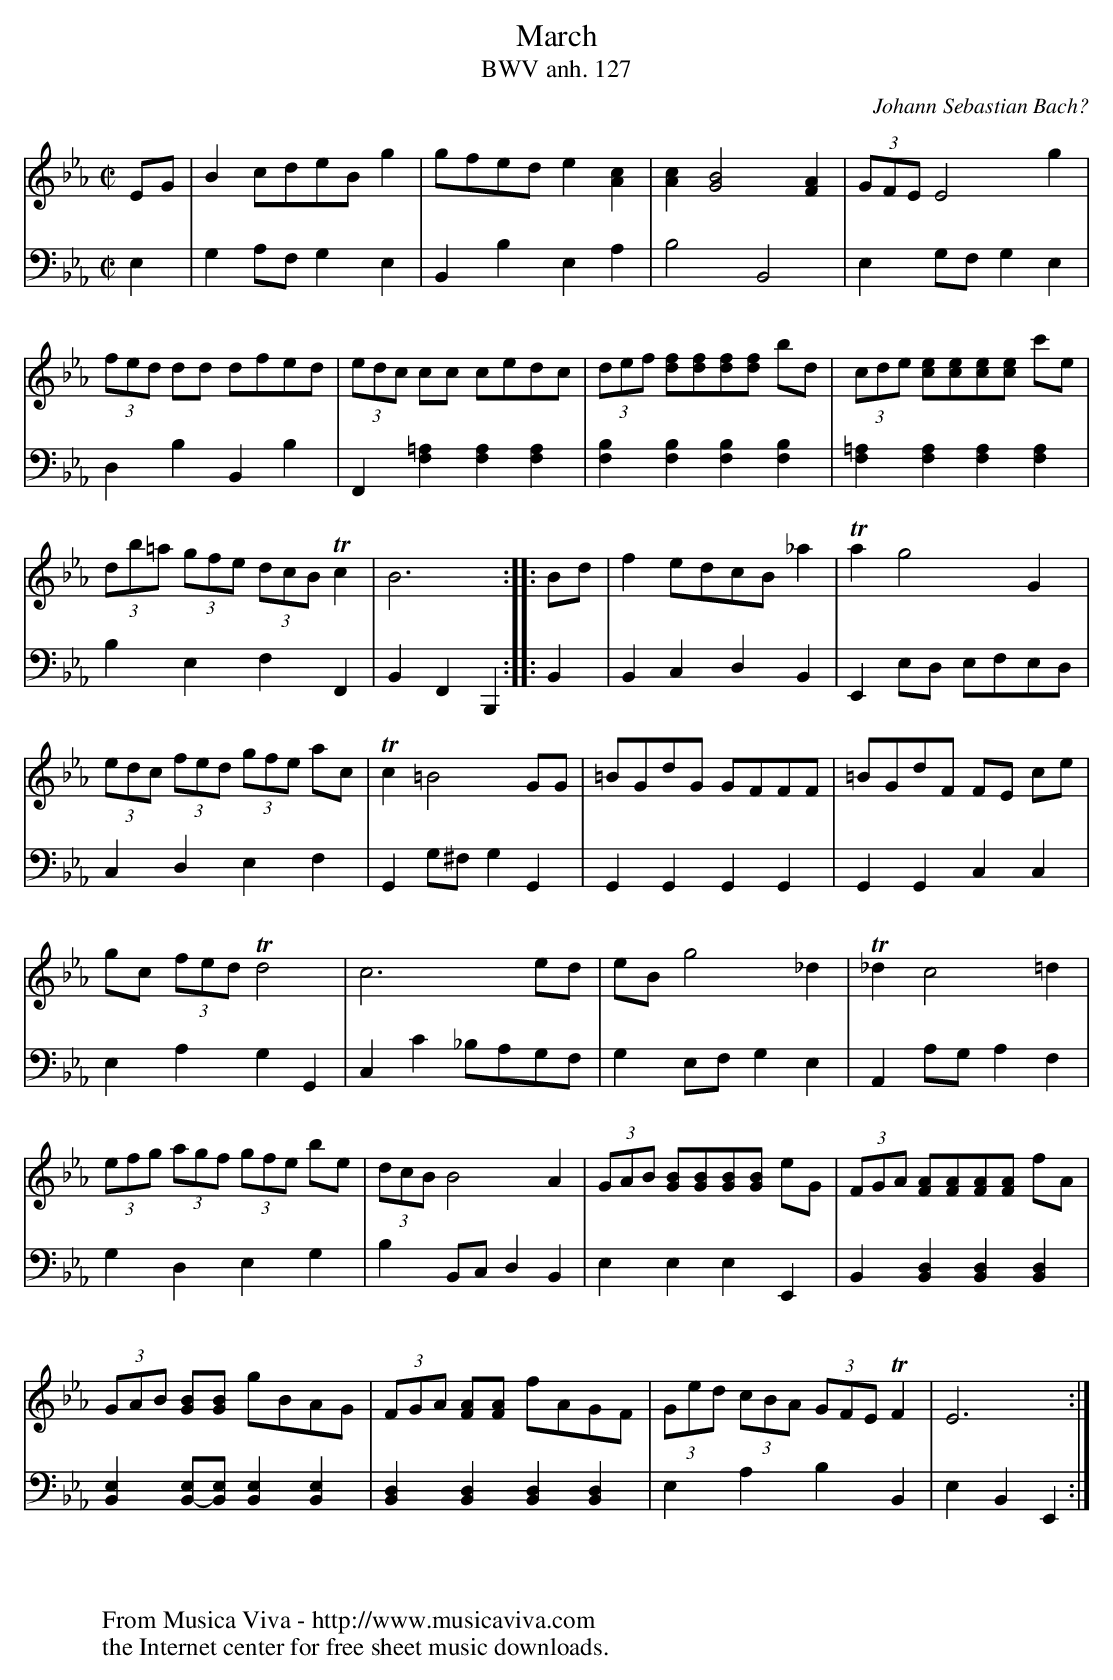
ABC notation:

X:1
T:March
T:BWV anh. 127
C:Johann Sebastian Bach?
V:1 Program 1 6 %Harpsichord
V:2 Program 1 6 bass %Harpsichord
M:C|
L:1/8
K:Eb
V:1
EG|B2cdeBg2|gfede2[A2c2]|[A2c2][G4B4][F2A2]|(3GFEE4g2|
(3fed dd dfed|(3edc cc cedc|(3def [df][df][df][df] bd|(3cde [ce][ce][ce][ce] c'e|
(3db=a (3gfe (3dcBTc2|B6::Bd|f2edcB_a2|Ta2g4G2|
(3edc (3fed (3gfe ac|Tc2=B4GG|=BGdG GFFF|=BGdF FE ce|
gc (3fed Td4|c6ed|eBg4_d2|T_d2c4=d2|
(3efg (3agf (3gfe be|(3dcBB4A2|(3GAB [GB][GB][GB][GB] eG|(3FGA [FA][FA][FA][FA] fA|
(3GAB [GB][GB] gBAG|(3FGA [FA][FA] fAGF|(3Ged (3cBA (3GFETF2|E6:|
V:2 %15ma
E,2|G,2A,F,G,2E,2|B,,2B,2E,2A,2|B,4B,,4|E,2G,F,G,2E,2|
D,2B,2B,,2B,2|F,,2[F,2=A,2][F,2A,2][F,2A,2]|[F,2B,2][F,2B,2][F,2B,2][F,2B,2]|[F,2=A,2][F,2A,2][F,2A,2][F,2A,2]|
B,2E,2F,2F,,2|B,,2F,,2B,,,2::B,,2|B,,2C,2D,2B,,2|E,,2E,D, E,F,E,D,|
C,2D,2E,2F,2|G,,2G,^F,G,2G,,2|G,,2G,,2G,,2G,,2|G,,2G,,2C,2C,2|
E,2A,2G,2G,,2|C,2C2_B,A,G,F,|G,2E,F,G,2E,2|A,,2A,G,A,2F,2|
G,2D,2E,2G,2|B,2B,,C,D,2B,,2|E,2E,2E,2E,,2|B,,2[B,,2D,2][B,,2D,2][B,,2D,2]|
[B,,2E,2][E,B,,-][B,,E,][B,,2E,2][B,,2E,2]|[B,,2D,2][B,,2D,2][B,,2D,2][B,,2D,2]|E,2A,2B,2B,,2|E,2B,,2E,,2:|
W:
W:
W:  From Musica Viva - http://www.musicaviva.com
W:  the Internet center for free sheet music downloads.
